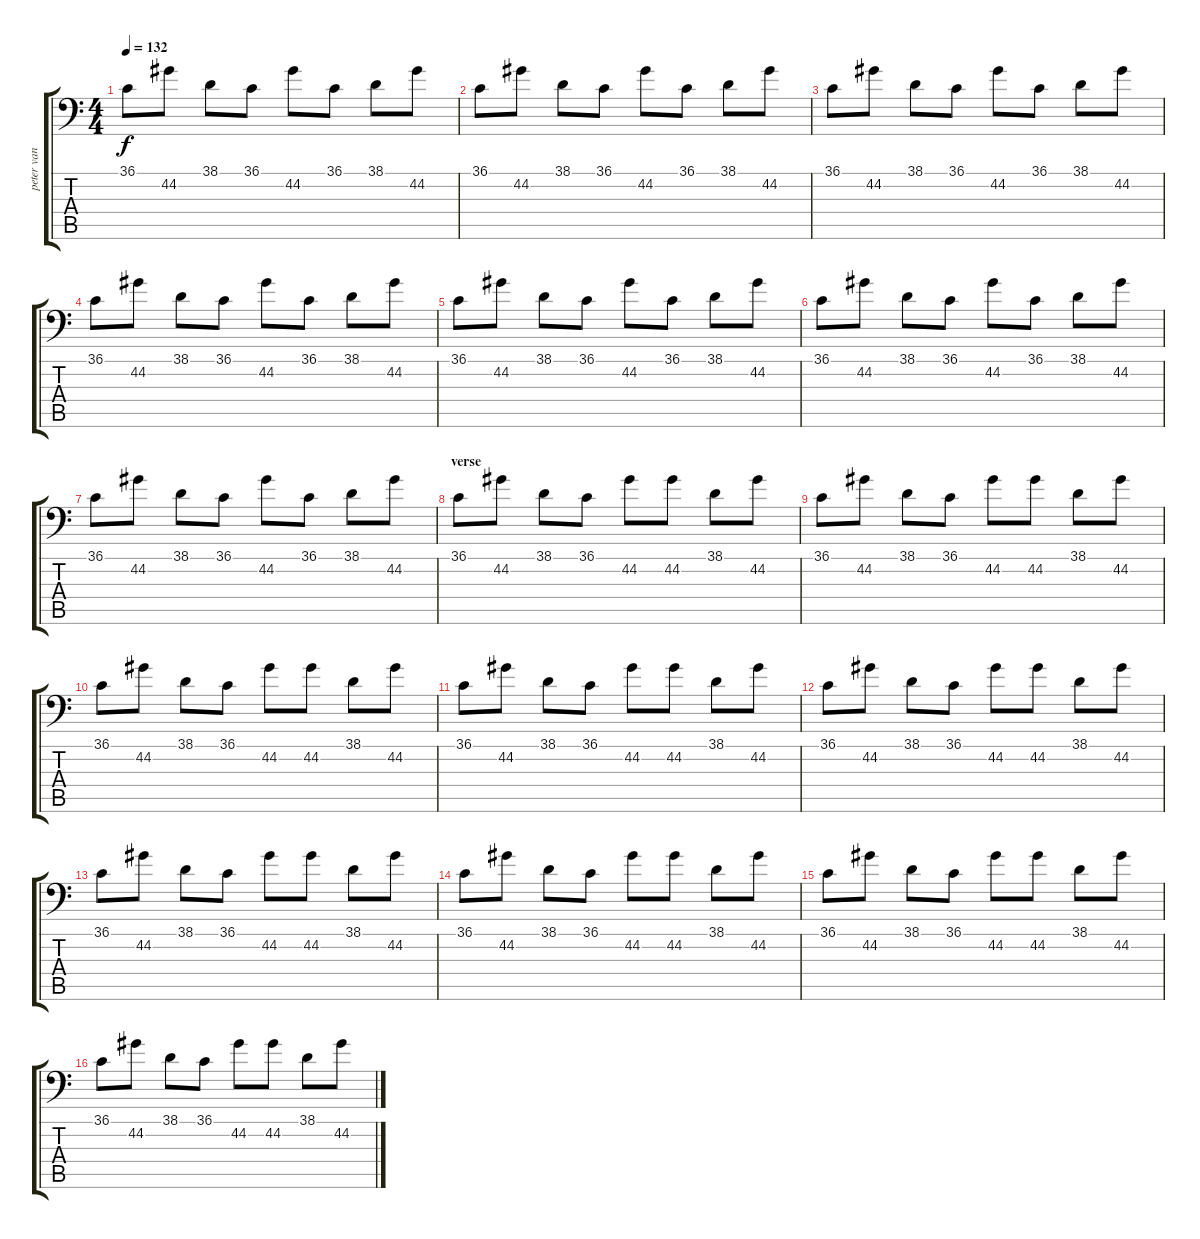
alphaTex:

\track ("peter van hooke" "peter van ") {instrument acousticgrandpiano}
\staff {score tabs}
\tuning (C-1 C-1 C-1 C-1 C-1 C-1) {hide}
\ts (4 4)
\tempo 132
\clef f4
\ks c
36.1.8{dy f} 44.2.8 38.1.8 36.1.8 44.2.8 36.1.8 38.1.8 44.2.8 |
36.1.8 44.2.8 38.1.8 36.1.8 44.2.8 36.1.8 38.1.8 44.2.8 |
36.1.8 44.2.8 38.1.8 36.1.8 44.2.8 36.1.8 38.1.8 44.2.8 |
36.1.8 44.2.8 38.1.8 36.1.8 44.2.8 36.1.8 38.1.8 44.2.8 |
36.1.8 44.2.8 38.1.8 36.1.8 44.2.8 36.1.8 38.1.8 44.2.8 |
36.1.8 44.2.8 38.1.8 36.1.8 44.2.8 36.1.8 38.1.8 44.2.8 |
36.1.8 44.2.8 38.1.8 36.1.8 44.2.8 36.1.8 38.1.8 44.2.8 |
\section ("" "verse")
36.1.8 44.2.8 38.1.8 36.1.8 44.2.8 44.2.8 38.1.8 44.2.8 |
36.1.8 44.2.8 38.1.8 36.1.8 44.2.8 44.2.8 38.1.8 44.2.8 |
36.1.8 44.2.8 38.1.8 36.1.8 44.2.8 44.2.8 38.1.8 44.2.8 |
36.1.8 44.2.8 38.1.8 36.1.8 44.2.8 44.2.8 38.1.8 44.2.8 |
36.1.8 44.2.8 38.1.8 36.1.8 44.2.8 44.2.8 38.1.8 44.2.8 |
36.1.8 44.2.8 38.1.8 36.1.8 44.2.8 44.2.8 38.1.8 44.2.8 |
36.1.8 44.2.8 38.1.8 36.1.8 44.2.8 44.2.8 38.1.8 44.2.8 |
36.1.8 44.2.8 38.1.8 36.1.8 44.2.8 44.2.8 38.1.8 44.2.8 |
36.1.8 44.2.8 38.1.8 36.1.8 44.2.8 44.2.8 38.1.8 44.2.8
